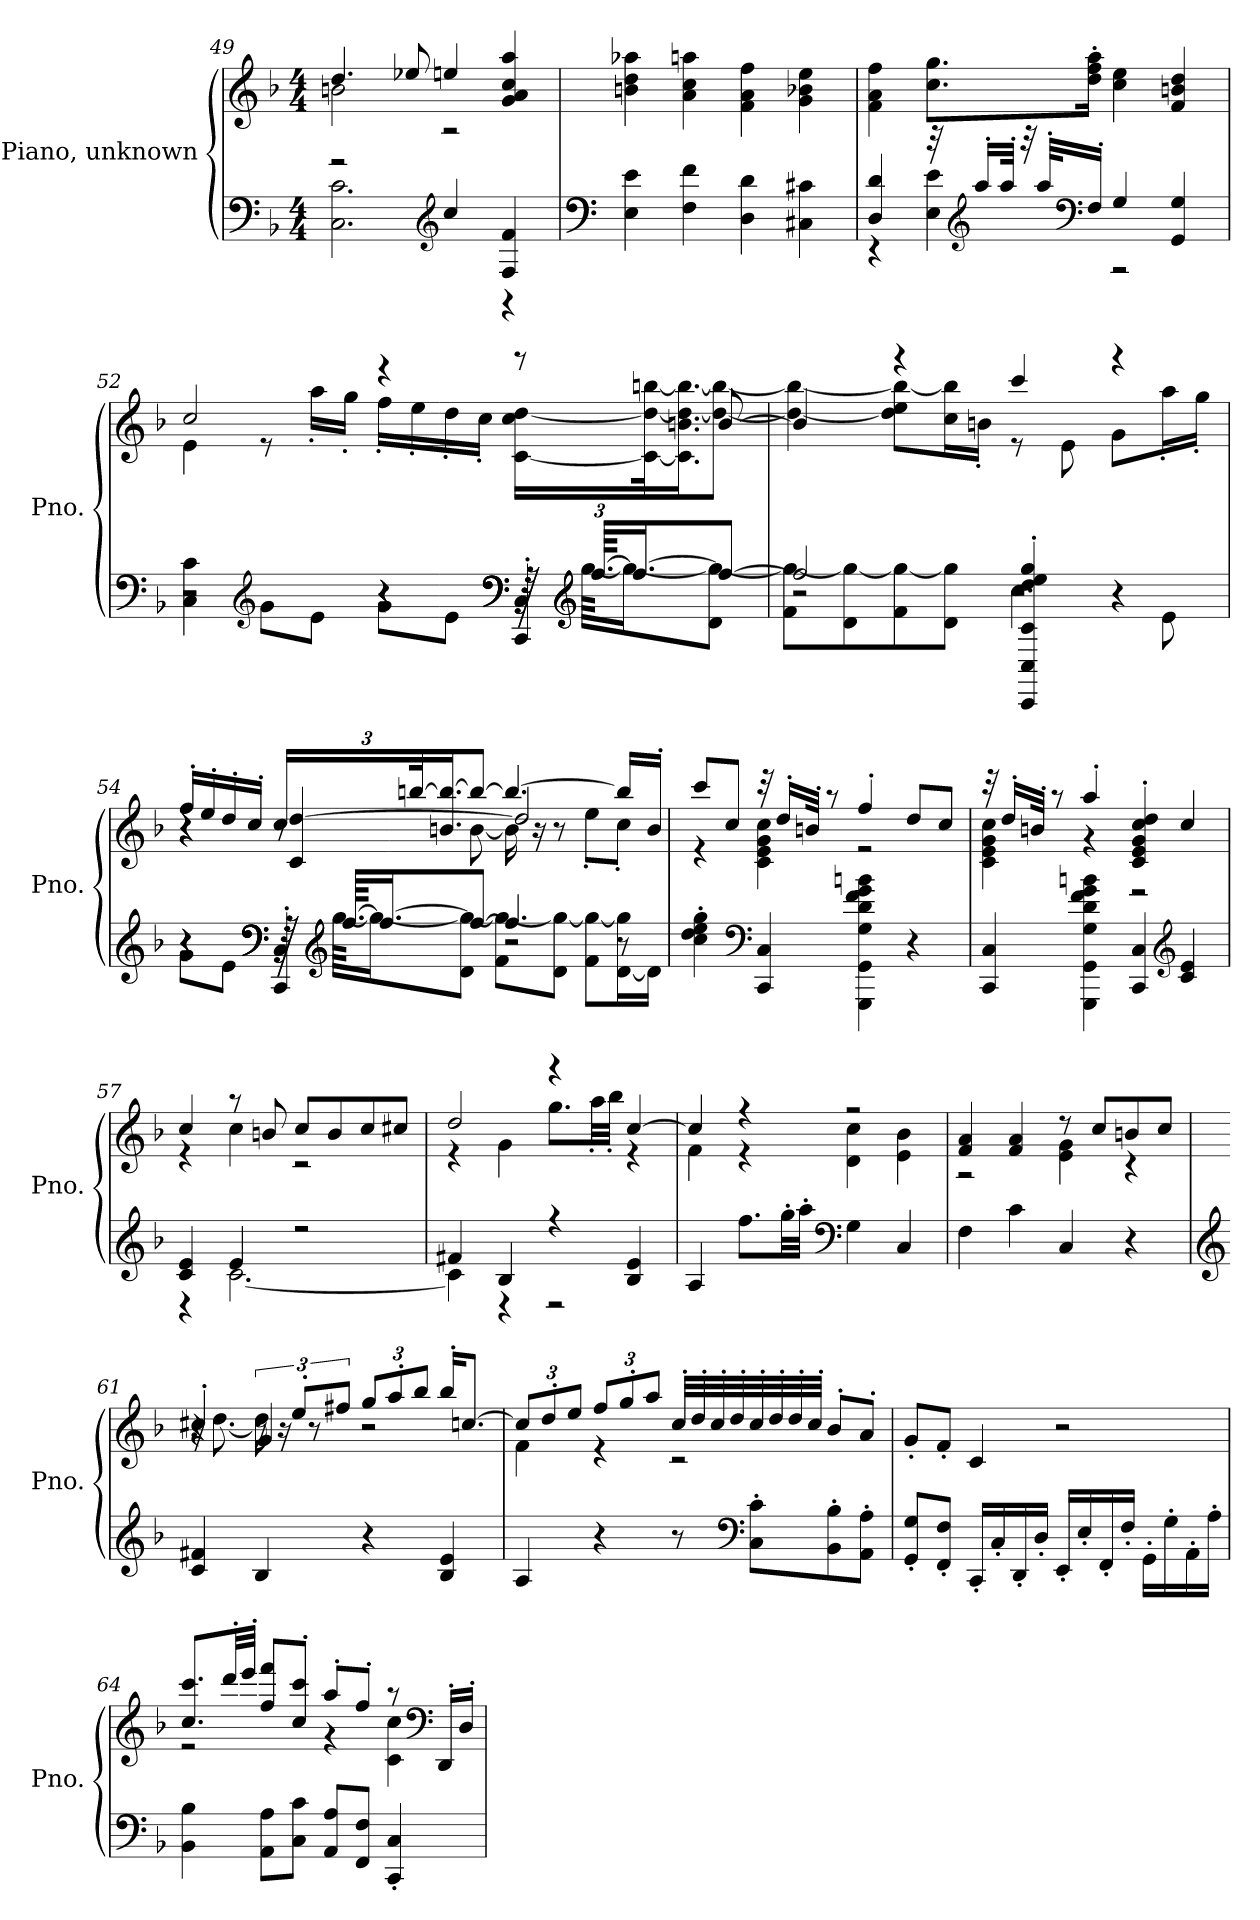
**kern	**kern
*part1	*part1
*staff2	*staff1
*I"Piano, unknown	*
*I'Pno.	*
*clefF4	*clefG2
*k[b-]	*k[b-]
*M4/4	*M4/4
=49	=49
*^	*^
2r	2.C\ 2.c\	4.dd/	2bn\
.	.	8ee-X/	.
*clefG2	*	*	*
4cc/	.	4een/	2r
4F/ 4f/	4r	4g/ 4a/ 4cc/ 4aa/	.
*v	*v	*	*
*	*v	*v
=50	=50
*clefF4	*
4E\ 4e\	4bn\ 4dd\ 4aa-X\
4F\ 4f\	4a\ 4cc\ 4aan\
4D\ 4d\	4f\ 4a\ 4ff\
4C#X\ 4c#X\	4g\ 4b-X\ 4ee\
!!LO:LB:g=z
=51	=51
*^	*
4D/ 4d/	4r	4f\ 4a\ 4ff\
32r	4E\ 4e\	8.cc\ 8.gg\L
*clefG2	*	*
16aa'/LL	.	.
32aa'/JJk	.	.
32r	.	.
32aa'/KLL	.	.
*clefF4	*	*
16F'/JJ	.	16dd\' 16ff\' 16aa\'Jk
4G/	2r	4cc\ 4ee\
4GG/ 4G/	.	4f/ 4bn/ 4dd/
=52	=52	=52
*	*^	*^
2r	4C\ 4c\	2r	2cc/	4e\
*clefG2	*	*	*	*
.	8g\L	.	.	8r
.	8e\J	.	.	16aa'\LL
.	.	.	.	16gg'\JJ
4r	8g\L	4r	4r	16ff'\LL
.	.	.	.	16ee'\
.	8e\J	.	.	16dd'\
.	.	.	.	16cc'\JJ
*clefF4	*	*	*	*
*	*	*	*	*Xbrackettup
128r	128r	4CC/' 4C/'	8r	[24c\ 24cc\ [24dd\LL
*clefG2	*	*	*	*
[64.ff/KKLL	[64.gg\KKLL	.	.	.
16.ff/J_	16.gg\J_	.	.	.
.	.	.	.	48c\_ 48dd\_ [48bbn\K
.	.	.	.	24.c\] 24.bn\ 24.dd\_ 24.bb\_J
8ff/J_	8d\ 8gg\_J	.	[8b/	8dd\_ 8bb\_J
!!LO:LB:g=z	!!
=53	=53	=53	=53	=53
2ff/]	8f\ 8gg\_L	2r	4b/]	4dd\_ 4bb\_
.	8d\ 8gg\_	.	.	.
.	8f\ 8gg\_	.	4r	8dd\] 8ee\ 8bb\_L
.	8d\ 8gg\]J	.	.	16cc\ 16bb\]L
.	.	.	.	16bn'\JJ
2r	4.cc\	4CC/' 4C/' 4c/' 4dd/' 4ee/' 4gg/'	4ccc/	8r
.	.	.	.	8e\
.	.	4r	4r	8g\L
.	8e\	.	.	16aa'\L
.	.	.	.	16gg'\JJ
=54	=54	=54	=54	=54
*	*	*	*	*^
4r	8g\L	4r	16ff'/LL	4r	4r
.	.	.	16ee'/	.	.
.	8e\J	.	16dd'/	.	.
.	.	.	16cc'/JJ	.	.
*clefF4	*	*	*	*	*
128r	128r	4CC/' 4C/'	24cc/LL	8r	4c/ [4dd/
*clefG2	*	*	*	*	*
[64.ff/KKLL	[64.gg\KKLL	.	.	.	.
16.ff/J_	16.gg\J_	.	.	.	.
.	.	.	[48bbn/K	.	.
.	.	.	24.bn/ 24.bb/_J	.	.
8ff/J_	8d\ 8gg\_J	.	8bb/J_	[8b\	.
4.ff/]	8f\ 8gg\_L	2r	4.bb/_	16b\]	2dd/]
.	.	.	.	16r	.
.	8d\ 8gg\_J	.	.	8r	.
.	8f\ 8gg\_L	.	.	8ee'\L	.
8r	[16d\ 16gg\]L	.	16bb/LL]	8cc'\J	.
.	16d\JJ]	.	16b'/JJ	.	.
*v	*v	*v	*	*	*
*	*	*v	*v
!!LO:LB:g=z
=55	=55	=55
4cc\' 4dd\' 4ee\' 4gg\'	8ccc/L	4r
.	8cc/J	.
*clefF4	*	*
4CC/ 4C/	32r	4c\ 4e\ 4g\ 4cc\
.	16dd'/LL	.
.	32bn'/JJk	.
.	8r	.
4GGG\ 4GG\ 4G\ 4d\ 4f\ 4g\ 4bn\	4ff'/	2r
4r	8dd/L	.
.	8cc/J	.
=56	=56	=56
4CC/ 4C/	32r	4c\ 4e\ 4g\ 4cc\
.	16dd'/LL	.
.	32bn'/JJk	.
.	8r	.
4GGG\ 4GG\ 4G\ 4d\ 4f\ 4g\ 4bn\	4aa'/	4r
4CC/ 4C/	4c/' 4e/' 4g/' 4cc/' 4dd/'	2r
*clefG2	*	*
4c/ 4e/	4cc/	.
=57	=57	=57
*^	*	*
4c/ 4e/	4r	4cc/	4r
4e/	[2.c\	8r	4cc\
.	.	8bn/	.
2r	.	8cc/L	2r
.	.	8b/	.
.	.	8cc/	.
.	.	8cc#X/J	.
=58	=58	=58	=58
4f#X/	4c\]	2dd/	4r
4B-/	4r	.	4g\
4r	2r	4r	8.gg\L
.	.	.	32aa'\LL
.	.	.	32bb-'\JJJ
4B-/ 4e/	.	[4cc/	4r
*v	*v	*	*
!!LO:LB:g=z	!!
=59	=59	=59
4A/	4cc/]	4f\
8.ff\L	4r	4r
32gg'\LL	.	.
32aa'\JJJ	.	.
*clefF4	*	*
4G\	2r	4d\ 4cc\
4C/	.	4e\ 4b-\
=60	=60	=60
4F\	4f/ 4a/	2r
4c\	4f/ 4a/	.
4C/	8r	4e\ 4g\
.	8cc/L	.
4r	8bn/	4r
.	8cc/J	.
*	*v	*v
=61	=61
*clefG2	*
*	*^
*	*	*^
4c/ 4f#X/	4cc#X'/	16r	4r
.	.	[8.dd\	.
*	*brackettup	*	*
4B-/	12r	16dd\]	4g/
.	.	16r	.
.	12ee'/L	.	.
.	.	8r	.
.	12ff#X/J	.	.
*	*Xbrackettup	*	*
4r	12gg/L	2r	2r
.	12aa'/	.	.
.	12bb-/J	.	.
4B-/ 4e/	16bb-'/KL	.	.
.	[8.ccn/J	.	.
*	*	*v	*v
!!LO:LB:g=z
=62	=62	=62
4A/	12cc/L]	4f\
.	12dd'/	.
.	12ee/J	.
4r	12ff/L	4r
.	12gg'/	.
.	12aa/J	.
8r	32cc'/LLL	2r
.	32dd'/	.
.	32cc'/	.
.	32dd'/	.
*clefF4	*	*
8C\' 8c\'L	32cc'/	.
.	32dd'/	.
.	32dd'/	.
.	32cc'/JJJ	.
8BB-\' 8B-\'	8b-'/L	.
8AA\' 8A\'J	8a'/J	.
*	*v	*v
=63	=63
8GG/' 8G/'L	8g'/L
8FF/' 8F/'J	8f'/J
16CC'/LL	4c/
16C'/	.
16DD'/	.
16D'/JJ	.
16EE'/LL	2r
16E'/	.
16FF'/	.
16F'/JJ	.
16GG'\LL	.
16G'\	.
16AA'\	.
16A'\JJ	.
=64	=64
*	*^
4BB-\ 4B-\	8.cc/ 8.ccc/L	2r
.	32ddd'/LL	.
.	32eee'/JJJ	.
8AA\ 8A\L	8ff/ 8fff/L	.
8C\ 8c\J	8cc/' 8ccc/'J	.
8AA/ 8A/L	8aa'/L	4r
8FF/ 8F/J	8ff'/J	.
4CC/' 4C/'	8r	4c\ 4cc\
*	*clefF4	*
.	16DD'/LL	.
.	16D'/JJ	.
*	*v	*v
=	=
*-	*-
